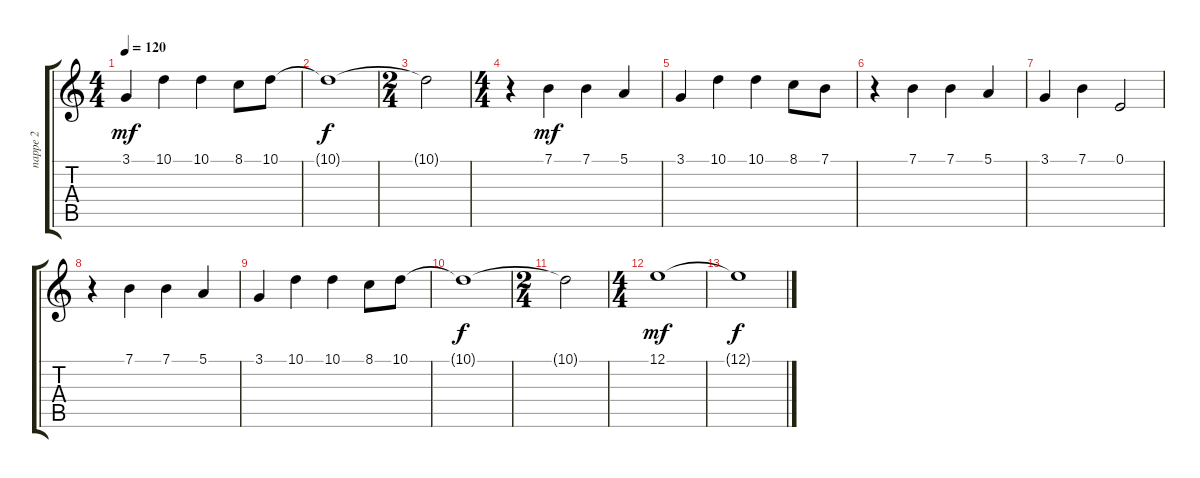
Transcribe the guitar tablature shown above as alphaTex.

\track ("nappe 2" "nappe 2") {instrument synthstrings1}
\staff {score tabs}
\tuning (E4 B3 G3 D3 A2 E2) {hide}
\ts (4 4)
\tempo 120
\clef g2
\ks c
3.1.4{dy mf} 10.1.4 10.1.4 8.1.8 10.1.8 |
10.1{t}.1{dy f} |
\ts (2 4)
10.1{t}.2 |
\ts (4 4)
r.4 7.1.4{dy mf} 7.1.4 5.1.4 |
3.1.4 10.1.4 10.1.4 8.1.8 7.1.8 |
r.4 7.1.4 7.1.4 5.1.4 |
3.1.4 7.1.4 0.1.2 |
r.4 7.1.4 7.1.4 5.1.4 |
3.1.4 10.1.4 10.1.4 8.1.8 10.1.8 |
10.1{t}.1{dy f} |
\ts (2 4)
10.1{t}.2 |
\ts (4 4)
12.1.1{dy mf} |
12.1{t}.1{dy f}
